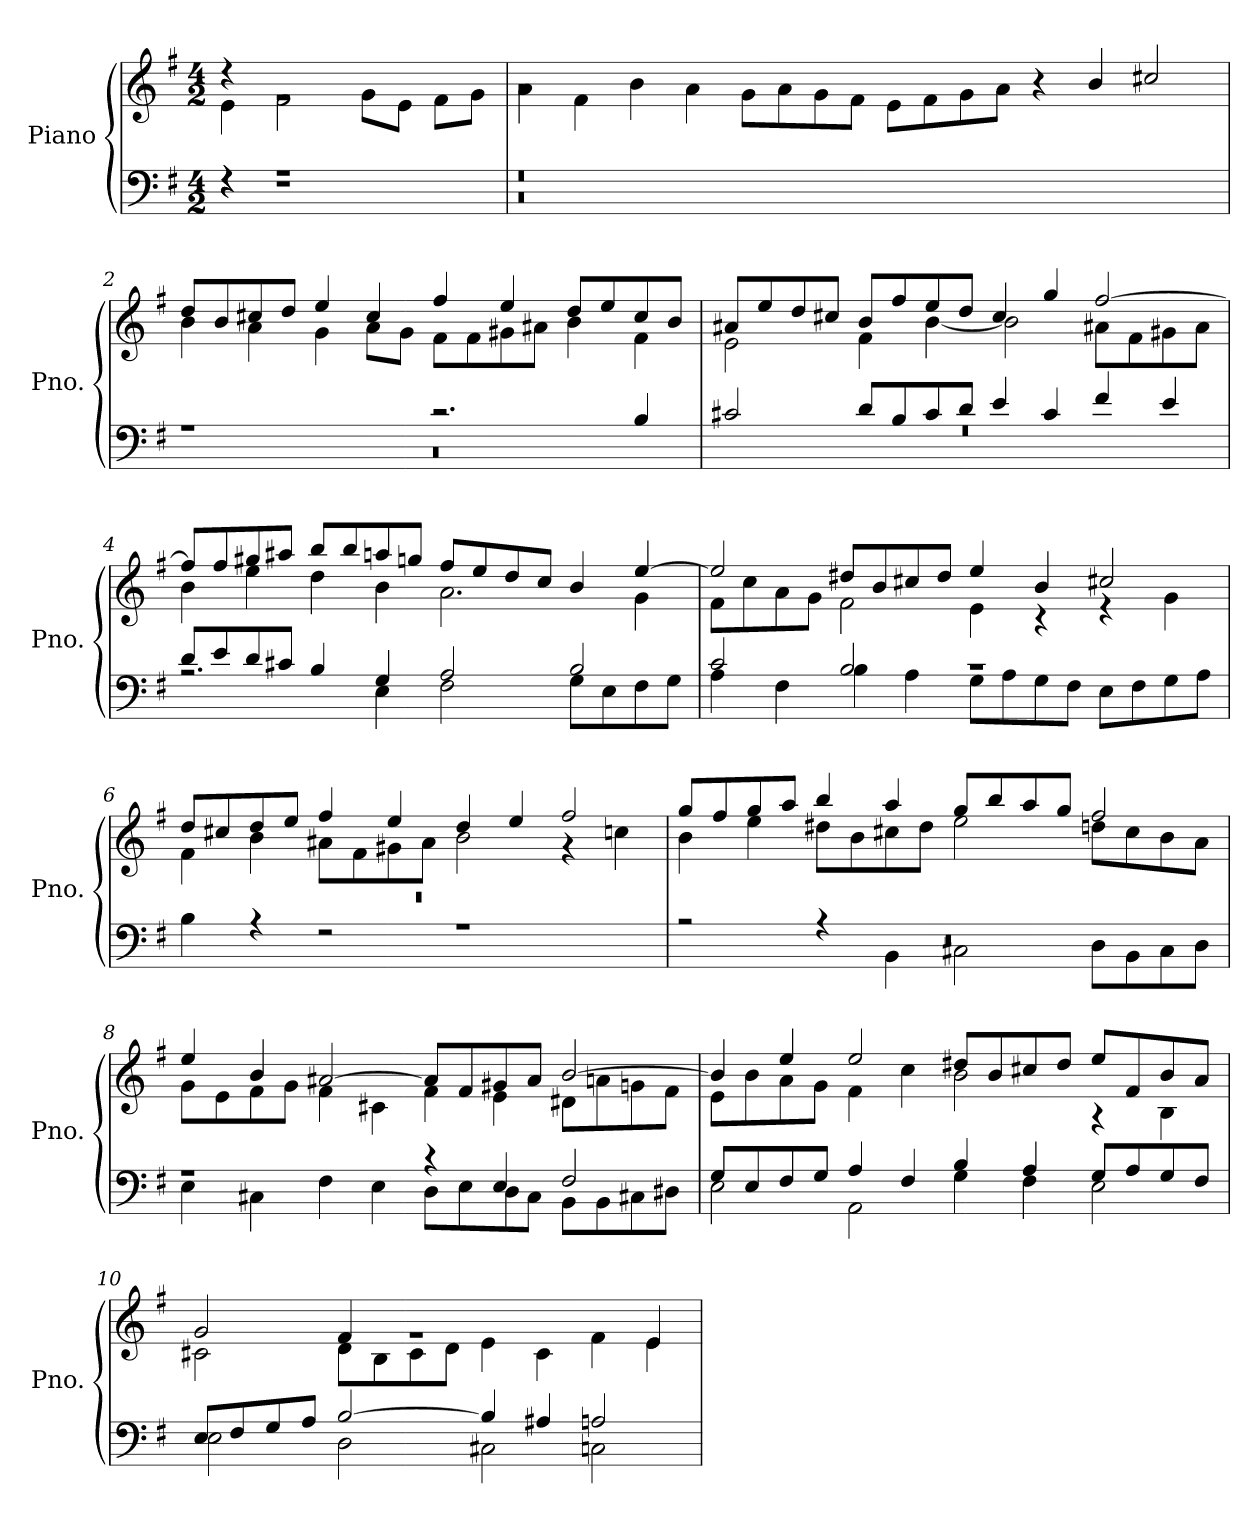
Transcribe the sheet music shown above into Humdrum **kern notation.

**kern	**kern
*part1	*part1
*staff2	*staff1
*I"Piano	*
*I'Pno.	*
*clefF4	*clefG2
*k[f#]	*k[f#]
*M4/2	*M4/2
*MM110	*MM110
=	=
*^	*^
4rF	4rF	4r	4e\
1r	1rA	1rg	2f#\
.	.	.	8g\L
.	.	.	8e\J
.	.	.	8f#\L
.	.	.	8g\J
=1	=1	=1	=1
0r	0r	0rg	4a\
.	.	.	4f#\
.	.	.	4b\
.	.	.	4a\
.	.	.	8g\L
.	.	.	8a\
.	.	.	8g\
.	.	.	8f#\J
.	.	.	8e\L
.	.	.	8f#\
.	.	.	8g\
.	.	.	8a\J
1ryy	1ryy	4r	1ryy
.	.	4b/	.
.	.	2cc#X/	.
!!LO:LB:g=z	!!
=2	=2	=2	=2
1r	0r	8dd/L	4b\
.	.	8b/	.
.	.	8cc#X/	4a\
.	.	8dd/J	.
.	.	4ee/	4g\
.	.	4cc#/	8a\L
.	.	.	8g\J
2.r	.	4ff#/	8f#\L
.	.	.	8f#\
.	.	4ee/	8g#X\
.	.	.	8a#X\J
.	.	8dd/L	4b\
.	.	8ee/	.
4B/	.	8cc#/	4f#\
.	.	8b/J	.
=3	=3	=3	=3
2c#X/	0rA	8a#X/L	2e\
.	.	8ee/	.
.	.	8dd/	.
.	.	8cc#X/J	.
8d/L	.	8b/L	4f#\
8B/	.	8ff#/	.
8c#/	.	8ee/	[4b\
8d/J	.	8dd/J	.
4e/	.	4cc#/	2b\]
4c#/	.	4gg/	.
4f#/	.	[2ff#/	8a#X\L
.	.	.	8f#\
4e/	.	.	8g#X\
.	.	.	8a#\J
!!LO:LB:g=z	!!
=4	=4	=4	=4
8d/L	2.rA	8ff#/L]	4b\
8e/	.	8ff#/	.
8d/	.	8gg#X/	4ee\
8c#X/J	.	8aa#X/J	.
4B/	.	8bb/L	4dd\
.	.	8bb/	.
4G/	4E\	8aan/	4b\
.	.	8ggn/J	.
2A/	2F#\	8ff#/L	2.a\
.	.	8ee/	.
.	.	8dd/	.
.	.	8cc/J	.
2B/	8G\L	4b/	.
.	8E\	.	.
.	8F#\	[4ee/	4g\
.	8G\J	.	.
=5	=5	=5	=5
2c/	4A\	2ee/]	8f#\L
.	.	.	8cc\
.	4F#\	.	8a\
.	.	.	8g\J
2B/	4B\	8dd#X/L	2f#\
.	.	8b/	.
.	4A\	8cc#X/	.
.	.	8dd#/J	.
1r	8G\L	4ee/	4e\
.	8A\	.	.
.	8G\	4b/	4r
.	8F#\J	.	.
.	8E\L	2cc#X/	4r
.	8F#\	.	.
.	8G\	.	4g\
.	8A\J	.	.
!!LO:LB:g=z	!!
=6	=6	=6	=6
0r	4B\	8dd/L	4f#\
.	.	8cc#X/	.
.	4rA	8dd/	4b\
.	.	8ee/J	.
.	2rF	4ff#/	8a#X\L
.	.	.	8f#\
.	.	4ee/	8g#X\
.	.	.	8a#\J
.	1rA	4dd/	2b\
.	.	4ee/	.
.	.	2ff#/	4r
.	.	.	4ccn\
=7	=7	=7	=7
0r	2rA	8gg/L	4b\
.	.	8ff#/	.
.	.	8gg/	4ee\
.	.	8aa/J	.
.	4rA	4bb/	8dd#X\L
.	.	.	8b\
.	4BB\	4aa/	8cc#X\
.	.	.	8dd#\J
.	2C#X\	8gg/L	2ee\
.	.	8bb/	.
.	.	8aa/	.
.	.	8gg/J	.
.	8D\L	2ff#/	8ddn\L
.	8BB\	.	8cc#\
.	8C#\	.	8b\
.	8D\J	.	8a\J
!!LO:LB:g=z	!!
=8	=8	=8	=8
1r	4E\	4ee/	8g\L
.	.	.	8e\
.	4C#X\	4b/	8f#\
.	.	.	8g\J
.	4F#\	[2a#X/	4f#\
.	4E\	.	4c#X\
4r	8D\L	8a#/L]	4f#\
.	8E\	8f#/	.
4E/	8D\	8g#X/	4e\
.	8C#\J	8a#/J	.
2F#/	8BB\L	[2b/	8d#X\L
.	8BB\	.	8an\
.	8C#X\	.	8gn\
.	8D#X\J	.	8f#\J
=9	=9	=9	=9
8G/L	2E\	4b/]	8e\L
8E/	.	.	8b\
8F#/	.	4ee/	8a\
8G/J	.	.	8g\J
4A/	2AA\	2ee/	4f#\
4F#/	.	.	4cc\
4B/	4G\	8dd#X/L	2b\
.	.	8b/	.
4A/	4F#\	8cc#X/	.
.	.	8dd#/J	.
8G/L	2E\	8ee/L	4r
8A/	.	8f#/	.
8G/	.	8b/	4B\
8F#/J	.	8a/J	.
!!LO:PB:g=z	!!
=10	=10	=10	=10
8E/L	2E\	2g/	2c#X\
8F#/	.	.	.
8G/	.	.	.
8A/J	.	.	.
[2B/	2D\	4f#/	8d\L
.	.	.	8B\
.	.	1rg	8c#\
.	.	.	8d\J
4B/]	2C#X\	.	4e\
4A#X/	.	.	4c#\
2An/	2Cn\	.	4f#\
.	.	4e/	4e\
*v	*v	*	*
*	*v	*v
=	=
*-	*-
